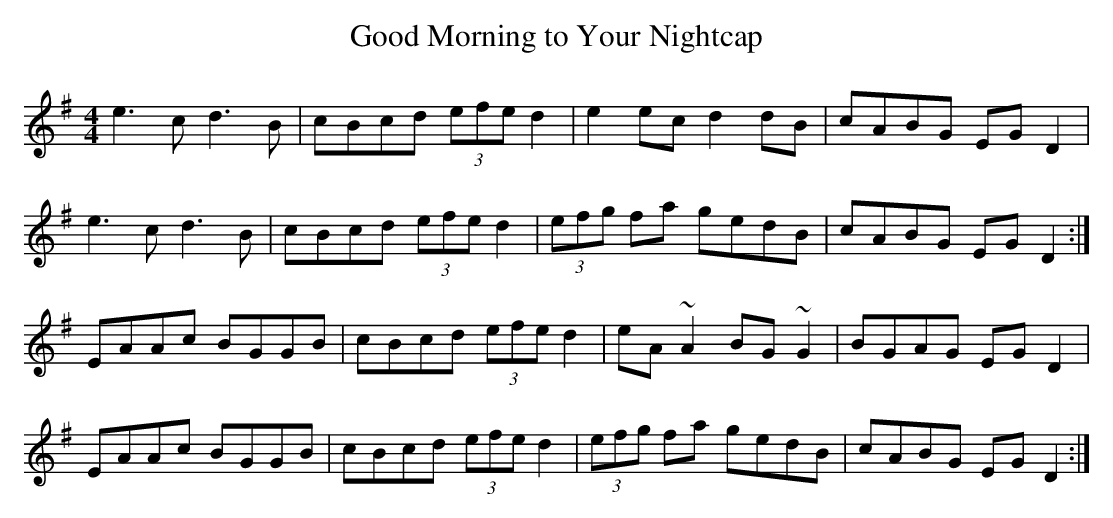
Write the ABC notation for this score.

X:1
T:Good Morning to Your Nightcap
M:4/4
K:Ador
e3c d3B|cBcd (3efe d2|e2ec d2dB|cABG EGD2|
e3c d3B|cBcd (3efe d2|(3efg fa gedB|cABG EGD2:|
EAAc BGGB|cBcd (3efe d2|eA~A2 BG~G2|BGAG EGD2|
EAAc BGGB|cBcd (3efe d2|(3efg fa gedB|cABG EGD2:|
